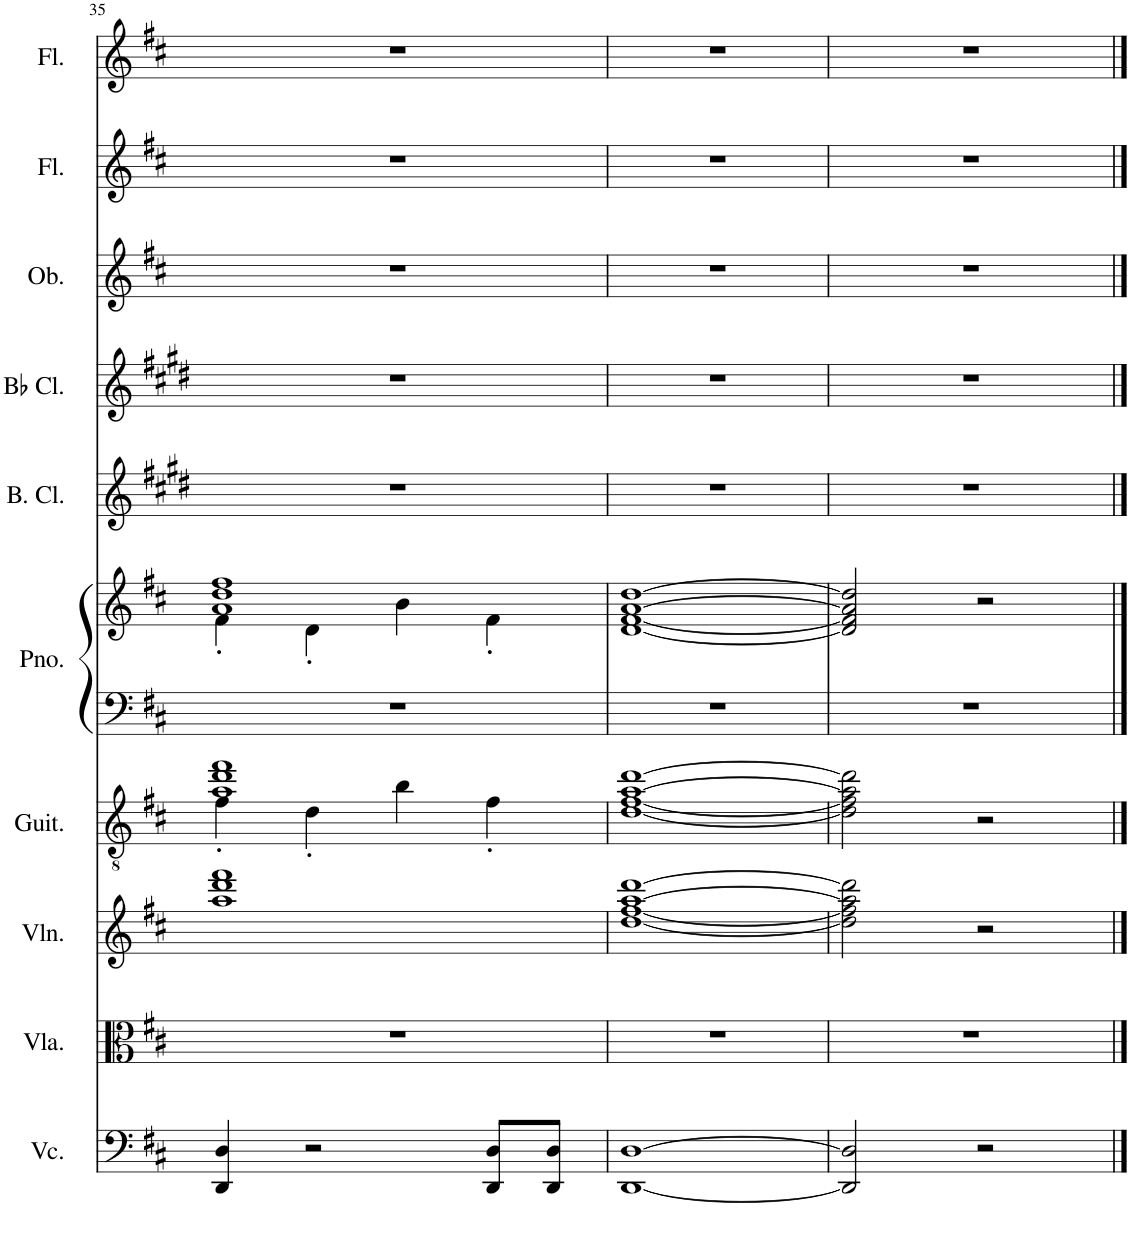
**kern	**kern	**kern	**kern	**kern	**kern	**kern	**kern	**kern	**kern	**kern
*part10	*part9	*part8	*part7	*part6	*part6	*part5	*part4	*part3	*part2	*part1
*staff11	*staff10	*staff9	*staff8	*staff7	*staff6	*staff5	*staff4	*staff3	*staff2	*staff1
*I"Violoncello	*I"Viola	*I"Violin	*I"Acoustic Guitar	*I"Piano	*	*I"Bass Clarinet	*I"Bb Clarinet	*I"Oboe	*I"Flute	*I"Flute
*I'Vc.	*I'Vla.	*I'Vln.	*I'Guit.	*I'Pno.	*	*I'B. Cl.	*I'Bb Cl.	*I'Ob.	*I'Fl.	*I'Fl.
!!LO:PB:g=z
*clefF4	*clefC3	*clefG2	*clefGv2	*clefF4	*clefG2	*clefG2	*clefG2	*clefG2	*clefG2	*clefG2
*	*	*	*	*	*	*Trd8c14	*Trd1c2	*	*	*
*k[f#c#]	*k[f#c#]	*k[f#c#]	*k[f#c#]	*k[f#c#]	*k[f#c#]	*k[f#c#g#d#]	*k[f#c#g#d#]	*k[f#c#]	*k[f#c#]	*k[f#c#]
*M2/2	*M2/2	*M2/2	*M2/2	*M2/2	*M2/2	*M2/2	*M2/2	*M2/2	*M2/2	*M2/2
*met(c|)	*met(c|)	*met(c|)	*met(c|)	*met(c|)	*met(c|)	*met(c|)	*met(c|)	*met(c|)	*met(c|)	*met(c|)
=35	=35	=35	=35	=35	=35	=35	=35	=35	=35	=35
*	*	*	*^	*	*^	*	*	*	*	*
4DD/ 4D/	1r	1aa 1ddd 1fff#	1a 1dd 1ff#	4f#'\	1r	1a 1dd 1ff#	4f#'\	1r	1r	1r	1r	1r
2r	.	.	.	4d'\	.	.	4d'\	.	.	.	.	.
.	.	.	.	4b\	.	.	4b\	.	.	.	.	.
8DD/ 8D/L	.	.	.	4f#'\	.	.	4f#'\	.	.	.	.	.
8DD/ 8D/J	.	.	.	.	.	.	.	.	.	.	.	.
*	*	*	*v	*v	*	*v	*v	*	*	*	*	*
=36	=36	=36	=36	=36	=36	=36	=36	=36	=36	=36
[1DD [1D	1r	[1dd [1ff# [1aa [1ddd	[1d [1f# [1a [1dd	1r	[1d [1f# [1a [1dd	1r	1r	1r	1r	1r
=37	=37	=37	=37	=37	=37	=37	=37	=37	=37	=37
2DD/] 2D/]	1r	2dd\] 2ff#\] 2aa\] 2ddd\]	2d\] 2f#\] 2a\] 2dd\]	1r	2d/] 2f#/] 2a/] 2dd/]	1r	1r	1r	1r	1r
2r	.	2r	2r	.	2r	.	.	.	.	.
==	==	==	==	==	==	==	==	==	==	==
*-	*-	*-	*-	*-	*-	*-	*-	*-	*-	*-
